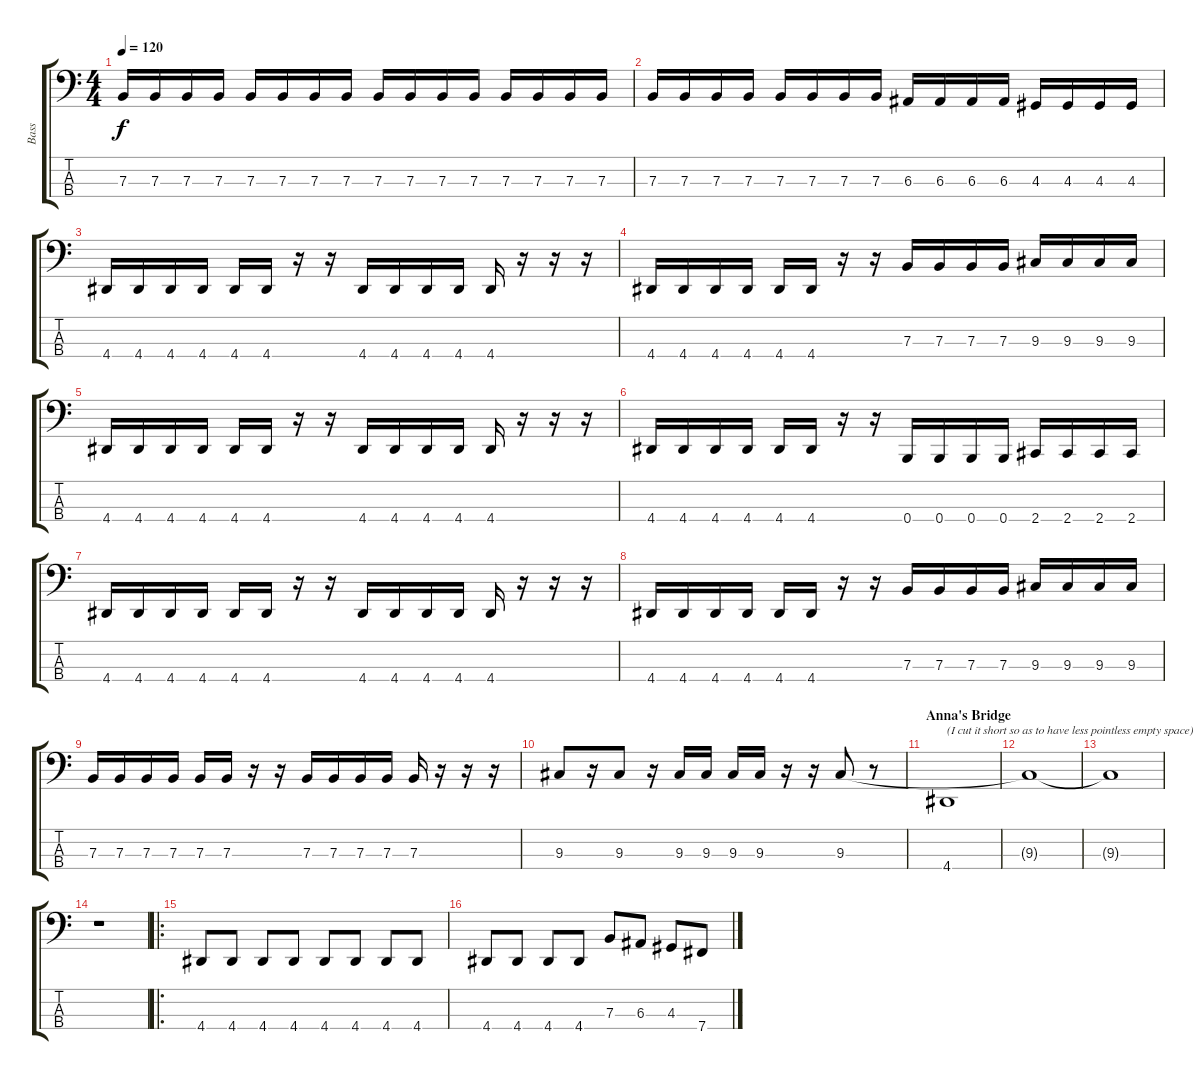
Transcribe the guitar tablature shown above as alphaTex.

\track ("Bass" "Bass") {instrument electricbasspick}
\staff {score tabs}
\tuning (D2 A1 E1 B0) {hide}
\ts (4 4)
\tempo 120
\clef f4
\ks c
7.3.16{dy f} 7.3.16 7.3.16 7.3.16 7.3.16 7.3.16 7.3.16 7.3.16 7.3.16 7.3.16 7.3.16 7.3.16 7.3.16 7.3.16 7.3.16 7.3.16 |
7.3.16 7.3.16 7.3.16 7.3.16 7.3.16 7.3.16 7.3.16 7.3.16 6.3.16 6.3.16 6.3.16 6.3.16 4.3.16 4.3.16 4.3.16 4.3.16 |
4.4.16 4.4.16 4.4.16 4.4.16 4.4.16 4.4.16 r.16 r.16 4.4.16 4.4.16 4.4.16 4.4.16 4.4.16 r.16 r.16 r.16 |
4.4.16 4.4.16 4.4.16 4.4.16 4.4.16 4.4.16 r.16 r.16 7.3.16 7.3.16 7.3.16 7.3.16 9.3.16 9.3.16 9.3.16 9.3.16 |
4.4.16 4.4.16 4.4.16 4.4.16 4.4.16 4.4.16 r.16 r.16 4.4.16 4.4.16 4.4.16 4.4.16 4.4.16 r.16 r.16 r.16 |
4.4.16 4.4.16 4.4.16 4.4.16 4.4.16 4.4.16 r.16 r.16 0.4.16 0.4.16 0.4.16 0.4.16 2.4.16 2.4.16 2.4.16 2.4.16 |
4.4.16 4.4.16 4.4.16 4.4.16 4.4.16 4.4.16 r.16 r.16 4.4.16 4.4.16 4.4.16 4.4.16 4.4.16 r.16 r.16 r.16 |
4.4.16 4.4.16 4.4.16 4.4.16 4.4.16 4.4.16 r.16 r.16 7.3.16 7.3.16 7.3.16 7.3.16 9.3.16 9.3.16 9.3.16 9.3.16 |
7.3.16 7.3.16 7.3.16 7.3.16 7.3.16 7.3.16 r.16 r.16 7.3.16 7.3.16 7.3.16 7.3.16 7.3.16 r.16 r.16 r.16 |
9.3.8 r.16 9.3.8 r.16 9.3.16 9.3.16 9.3.16 9.3.16 r.16 r.16 9.3.8 r.8 |
\section ("" "Anna's Bridge")
4.4.1{txt "(I cut it short so as to have less pointless empty space)"} |
9.3{t}.1 |
9.3{t}.1 |
r.1 |
\ro
4.4.8 4.4.8 4.4.8 4.4.8 4.4.8 4.4.8 4.4.8 4.4.8 |
4.4.8 4.4.8 4.4.8 4.4.8 7.3.8 6.3.8 4.3.8 7.4.8
